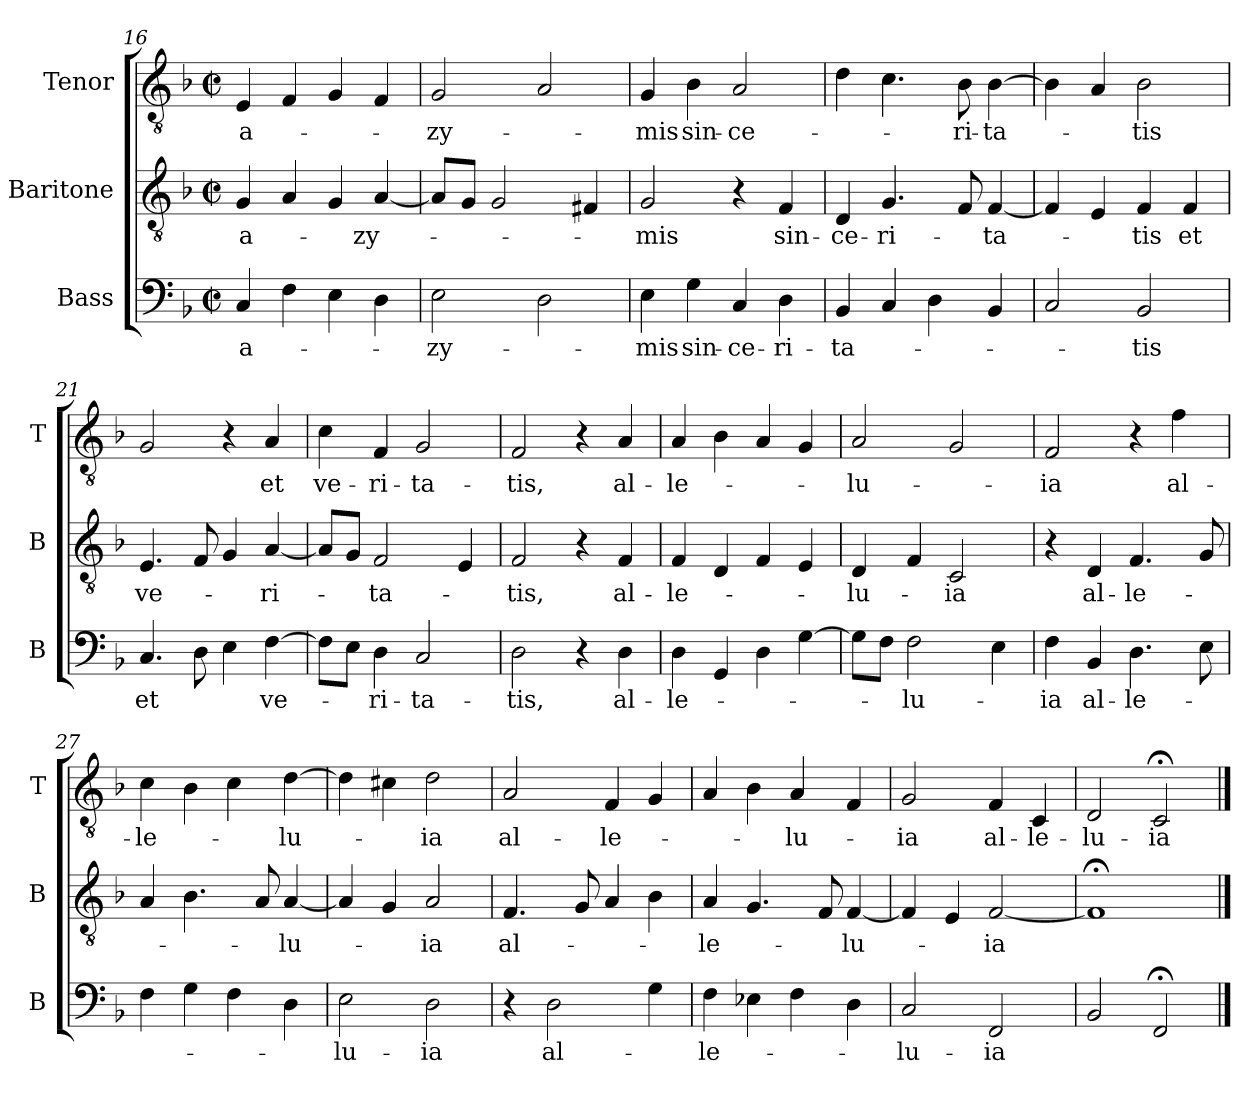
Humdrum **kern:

**kern	**text	**kern	**text	**kern	**text
*part3	*part3	*part2	*part2	*part1	*part1
*staff3	*staff3	*staff2	*staff2	*staff1	*staff1
*I"Bass	*	*I"Baritone	*	*I"Tenor	*
*I'B	*	*I'B	*	*I'T	*
*clefF4	*	*clefGv2	*	*clefGv2	*
*k[b-]	*	*k[b-]	*	*k[b-]	*
*F:	*	*F:	*	*F:	*
*M2/2	*	*M2/2	*	*M2/2	*
*met(c|)	*	*met(c|)	*	*met(c|)	*
=16	=16	=16	=16	=16	=16
4C/	a-	4G/	a-	4E/	a-
4F\	.	4A/	.	4F/	.
4E\	.	4G/	.	4G/	.
4D\	.	[4A/	-zy-	4F/	.
=17	=17	=17	=17	=17	=17
2E\	-zy-	8A/L]	.	2G/	-zy-
.	.	8G/J	.	.	.
.	.	2G/	.	.	.
2D\	.	.	.	2A/	.
.	.	4F#X/	.	.	.
=18	=18	=18	=18	=18	=18
4E\	-mis	2G/	-mis	4G/	-mis
4G\	sin-	.	.	4B-\	sin-
4C/	-ce-	4r	.	2A/	-ce-
4D\	-ri-	4F/	sin-	.	.
=19	=19	=19	=19	=19	=19
4BB-/	-ta-	4D/	-ce-	4d\	.
4C/	.	4.G/	-ri-	4.c\	.
4D\	.	.	.	.	.
.	.	8F/	.	8B-\	-ri-
4BB-/	.	[4F/	-ta-	[4B-\	-ta-
=20	=20	=20	=20	=20	=20
2C/	.	4F/]	.	4B-\]	.
.	.	4E/	.	4A/	.
2BB-/	-tis	4F/	-tis	2B-\	-tis
.	.	4F/	et	.	.
=21	=21	=21	=21	=21	=21
4.C/	et	4.E/	ve-	2G/	.
8D\	.	8F/	.	.	.
4E\	.	4G/	.	4r	.
[4F\	ve-	[4A/	-ri-	4A/	et
=22	=22	=22	=22	=22	=22
8F\L]	.	8A/L]	.	4c\	ve-
8E\J	.	8G/J	.	.	.
4D\	-ri-	2F/	-ta-	4F/	-ri-
2C/	-ta-	.	.	2G/	-ta-
.	.	4E/	.	.	.
=23	=23	=23	=23	=23	=23
2D\	-tis,	2F/	-tis,	2F/	-tis,
4r	.	4r	.	4r	.
4D\	al-	4F/	al-	4A/	al-
!!LO:LB:g=z
=24	=24	=24	=24	=24	=24
4D\	-le-	4F/	-le-	4A/	-le-
4GG/	.	4D/	.	4B-\	.
4D\	.	4F/	.	4A/	.
[4G\	.	4E/	.	4G/	.
=25	=25	=25	=25	=25	=25
8G\L]	.	4D/	-lu-	2A/	-lu-
8F\J	.	.	.	.	.
2F\	-lu-	4F/	.	.	.
.	.	2C/	-ia	2G/	.
4E\	.	.	.	.	.
=26	=26	=26	=26	=26	=26
4F\	-ia	4r	.	2F/	-ia
4BB-/	al-	4D/	al-	.	.
4.D\	-le-	4.F/	-le-	4r	.
.	.	.	.	4f\	al-
8E\	.	8G/	.	.	.
=27	=27	=27	=27	=27	=27
4F\	.	4A/	.	4c\	-le-
4G\	.	4.B-\	.	4B-\	.
4F\	.	.	.	4c\	.
.	.	8A/	.	.	.
4D\	.	[4A/	-lu-	[4d\	-lu-
=28	=28	=28	=28	=28	=28
2E\	-lu-	4A/]	.	4d\]	.
.	.	4G/	.	4c#X\	.
2D\	-ia	2A/	-ia	2d\	-ia
=29	=29	=29	=29	=29	=29
4r	.	4.F/	al-	2A/	al-
2D\	al-	.	.	.	.
.	.	8G/	.	.	.
.	.	4A/	.	4F/	-le-
4G\	.	4B-\	.	4G/	.
=30	=30	=30	=30	=30	=30
4F\	-le-	4A/	-le-	4A/	.
4E-X\	.	4.G/	.	4B-\	.
4F\	.	.	.	4A/	-lu-
.	.	8F/	.	.	.
4D\	.	[4F/	-lu-	4F/	.
=31	=31	=31	=31	=31	=31
2C/	-lu-	4F/]	.	2G/	-ia
.	.	4E/	.	.	.
2FF/	-ia	[2F/	-ia	4F/	al-
.	.	.	.	4C/	-le-
=32	=32	=32	=32	=32	=32
2BB-/	.	1F;<]	.	2D/	-lu-
2FF;</	.	.	.	2C;</	-ia
==	==	==	==	==	==
*-	*-	*-	*-	*-	*-
